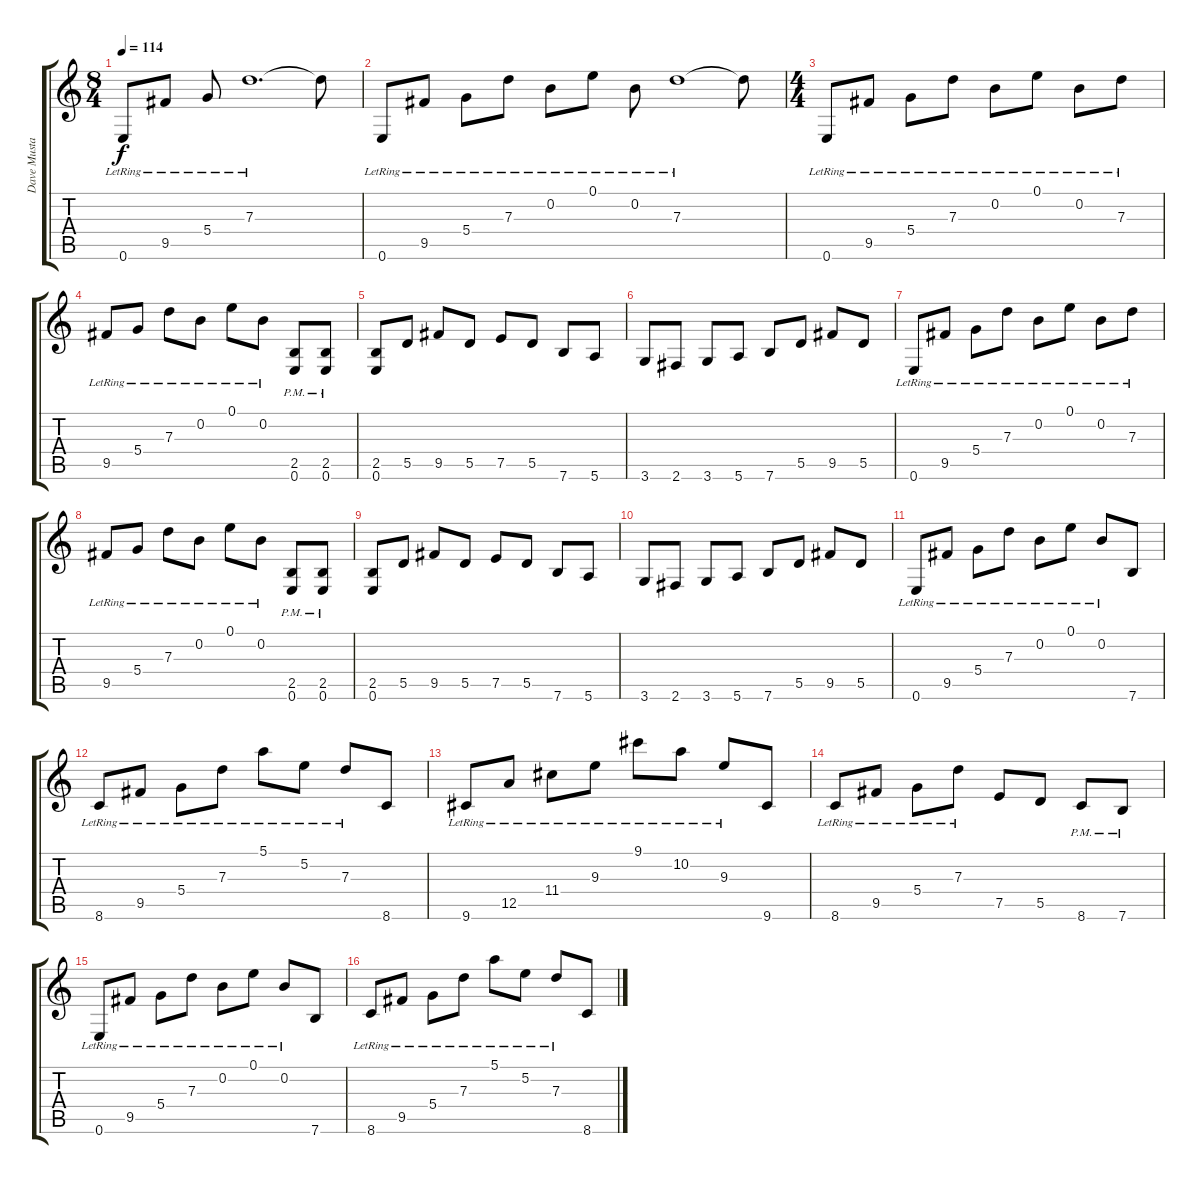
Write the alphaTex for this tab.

\track ("Dave Mustaine" "Dave Musta") {instrument distortionguitar}
\staff {score tabs}
\tuning (E4 B3 G3 D3 A2 E2) {hide}
\ts (8 4)
\tempo 114
\clef g2
\ks c
0.6{lr}.8{dy f instrument acousticguitarsteel} 9.5{lr}.8 5.4{lr}.8 7.3{lr}.1{d} 7.3{t}.8 |
0.6{lr}.8 9.5{lr}.8 5.4{lr}.8 7.3{lr}.8 0.2{lr}.8 0.1{lr}.8 0.2{lr}.8 7.3{lr}.1 7.3{t}.8 |
\ts (4 4)
0.6{lr}.8 9.5{lr}.8 5.4{lr}.8 7.3{lr}.8 0.2{lr}.8 0.1{lr}.8 0.2{lr}.8 7.3{lr}.8 |
9.5{lr}.8 5.4{lr}.8 7.3{lr}.8 0.2{lr}.8 0.1{lr}.8 0.2{lr}.8 (2.5{pm} 0.6{pm}).8{instrument distortionguitar} (2.5{pm} 0.6{pm}).8 |
(2.5 0.6).8 5.5.8 9.5.8 5.5.8 7.5.8 5.5.8 7.6.8 5.6.8 |
3.6.8 2.6.8 3.6.8 5.6.8 7.6.8 5.5.8 9.5.8 5.5.8 |
0.6{lr}.8{instrument acousticguitarsteel} 9.5{lr}.8 5.4{lr}.8 7.3{lr}.8 0.2{lr}.8 0.1{lr}.8 0.2{lr}.8 7.3{lr}.8 |
9.5{lr}.8 5.4{lr}.8 7.3{lr}.8 0.2{lr}.8 0.1{lr}.8 0.2{lr}.8 (2.5{pm} 0.6{pm}).8{instrument distortionguitar} (2.5{pm} 0.6{pm}).8 |
(2.5 0.6).8 5.5.8 9.5.8 5.5.8 7.5.8 5.5.8 7.6.8 5.6.8 |
3.6.8 2.6.8 3.6.8 5.6.8 7.6.8 5.5.8 9.5.8 5.5.8 |
0.6{lr}.8{instrument acousticguitarsteel} 9.5{lr}.8 5.4{lr}.8 7.3{lr}.8 0.2{lr}.8 0.1{lr}.8 0.2{lr}.8 7.6.8 |
8.6{lr}.8 9.5{lr}.8 5.4{lr}.8 7.3{lr}.8 5.1{lr}.8 5.2{lr}.8 7.3{lr}.8 8.6.8 |
9.6{lr}.8 12.5{lr}.8 11.4{lr}.8 9.3{lr}.8 9.1{lr}.8 10.2{lr}.8 9.3{lr}.8 9.6.8 |
8.6{lr}.8 9.5{lr}.8 5.4{lr}.8 7.3{lr}.8 7.5.8{instrument distortionguitar} 5.5.8 8.6{pm}.8 7.6{pm}.8 |
0.6{lr}.8{instrument acousticguitarsteel} 9.5{lr}.8 5.4{lr}.8 7.3{lr}.8 0.2{lr}.8 0.1{lr}.8 0.2{lr}.8 7.6.8 |
8.6{lr}.8 9.5{lr}.8 5.4{lr}.8 7.3{lr}.8 5.1{lr}.8 5.2{lr}.8 7.3{lr}.8 8.6.8
